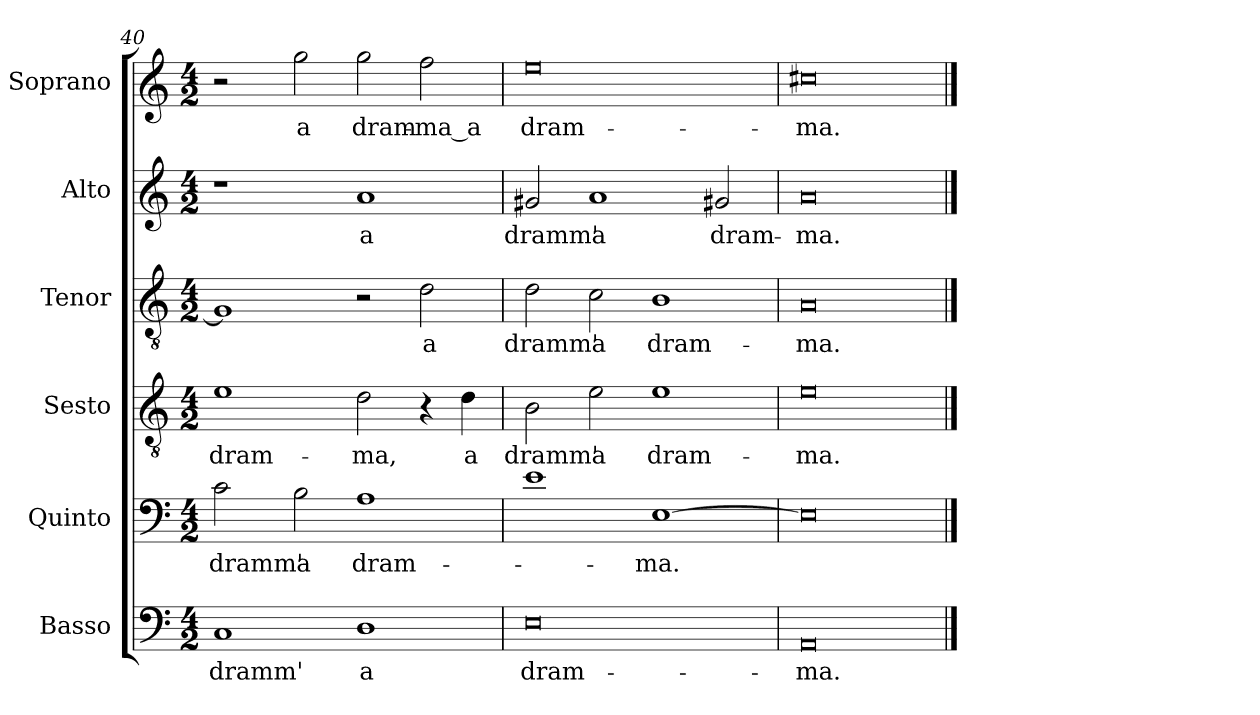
**kern	**text	**kern	**text	**kern	**text	**kern	**text	**kern	**text	**kern	**text
*part6	*part6	*part5	*part5	*part4	*part4	*part3	*part3	*part2	*part2	*part1	*part1
*staff6	*staff6	*staff5	*staff5	*staff4	*staff4	*staff3	*staff3	*staff2	*staff2	*staff1	*staff1
*I"Basso	*	*I"Quinto	*	*I"Sesto	*	*I"Tenor	*	*I"Alto	*	*I"Soprano	*
*	*	*	*	*I'T.	*	*I'T.	*	*I'A.	*	*I'Sop.	*
*clefF4	*	*clefF4	*	*clefGv2	*	*clefGv2	*	*clefG2	*	*clefG2	*
*	*	*	*	*ITrd7c12	*	*ITrd7c12	*	*	*	*	*
*k[]	*	*k[]	*	*k[]	*	*k[]	*	*k[]	*	*k[]	*
*C:	*	*C:	*	*C:	*	*C:	*	*C:	*	*C:	*
*M4/2	*	*M4/2	*	*M4/2	*	*M4/2	*	*M4/2	*	*M4/2	*
=40	=40	=40	=40	=40	=40	=40	=40	=40	=40	=40	=40
!	!LO:LY:b:color=#000000	!	!	!	!	!	!	!	!	!	!
!	!	!	!LO:LY:b:color=#000000	!	!	!	!	!	!	!	!
!	!	!	!	!	!LO:LY:b:color=#000000	!	!	!	!	!	!
1Ci	dramm'	2ci\	dramm'	1Ei	dram-	1GGi]	.	1r	.	2r	.
!	!	!	!LO:LY:b:color=#000000	!	!	!	!	!	!	!	!
!	!	!	!	!	!	!	!	!	!	!	!LO:LY:b:color=#000000
.	.	2Bi\	a	.	.	.	.	.	.	2ggi\	a
!	!LO:LY:b:color=#000000	!	!	!	!	!	!	!	!	!	!
!	!	!	!LO:LY:b:color=#000000	!	!	!	!	!	!	!	!
!	!	!	!	!	!LO:LY:b:color=#000000	!	!	!	!	!	!
!	!	!	!	!	!	!	!	!	!LO:LY:b:color=#000000	!	!
!	!	!	!	!	!	!	!	!	!	!	!LO:LY:b:color=#000000
1Di	a	1Ai	dram-	2Di\	-ma,	2r	.	1ai	a	2ggi\	dram-
!	!	!	!	!	!	!	!LO:LY:b:color=#000000	!	!	!	!
!	!	!	!	!	!	!	!	!	!	!	!LO:LY:b:color=#000000
.	.	.	.	4r	.	2Di\	a	.	.	2ffi\	-ma_a
!	!	!	!	!	!LO:LY:b:color=#000000	!	!	!	!	!	!
.	.	.	.	4Di\	a	.	.	.	.	.	.
=41	=41	=41	=41	=41	=41	=41	=41	=41	=41	=41	=41
!	!LO:LY:b:color=#000000	!	!	!	!	!	!	!	!	!	!
!	!	!	!	!	!LO:LY:b:color=#000000	!	!	!	!	!	!
!	!	!	!	!	!	!	!LO:LY:b:color=#000000	!	!	!	!
!	!	!	!	!	!	!	!	!	!LO:LY:b:color=#000000	!	!
!	!	!	!	!	!	!	!	!	!	!	!LO:LY:b:color=#000000
0Ei	dram-	1ei	.	2BBi\	dramm'	2Di\	dramm'	2g#Xi/	dramm'	0eei	dram-
!	!	!	!	!	!LO:LY:b:color=#000000	!	!	!	!	!	!
!	!	!	!	!	!	!	!LO:LY:b:color=#000000	!	!	!	!
!	!	!	!	!	!	!	!	!	!LO:LY:b:color=#000000	!	!
.	.	.	.	2Ei\	a	2Ci\	a	1ai	a	.	.
!	!	!	!LO:LY:b:color=#000000	!	!	!	!	!	!	!	!
!	!	!	!	!	!LO:LY:b:color=#000000	!	!	!	!	!	!
!	!	!	!	!	!	!	!LO:LY:b:color=#000000	!	!	!	!
.	.	[1Ei	-ma.	1Ei	dram-	1BBi	dram-	.	.	.	.
!	!	!	!	!	!	!	!	!	!LO:LY:b:color=#000000	!	!
.	.	.	.	.	.	.	.	2g#Xi/	dram-	.	.
=42	=42	=42	=42	=42	=42	=42	=42	=42	=42	=42	=42
!	!LO:LY:b:color=#000000	!	!	!	!	!	!	!	!	!	!
!	!	!	!	!	!LO:LY:b:color=#000000	!	!	!	!	!	!
!	!	!	!	!	!	!	!LO:LY:b:color=#000000	!	!	!	!
!	!	!	!	!	!	!	!	!	!LO:LY:b:color=#000000	!	!
!	!	!	!	!	!	!	!	!	!	!	!LO:LY:b:color=#000000
0AAi	-ma.	0Ei]	.	0Ei	-ma.	0AAi	-ma.	0ai	-ma.	0cc#Xi	-ma.
==	==	==	==	==	==	==	==	==	==	==	==
*-	*-	*-	*-	*-	*-	*-	*-	*-	*-	*-	*-
